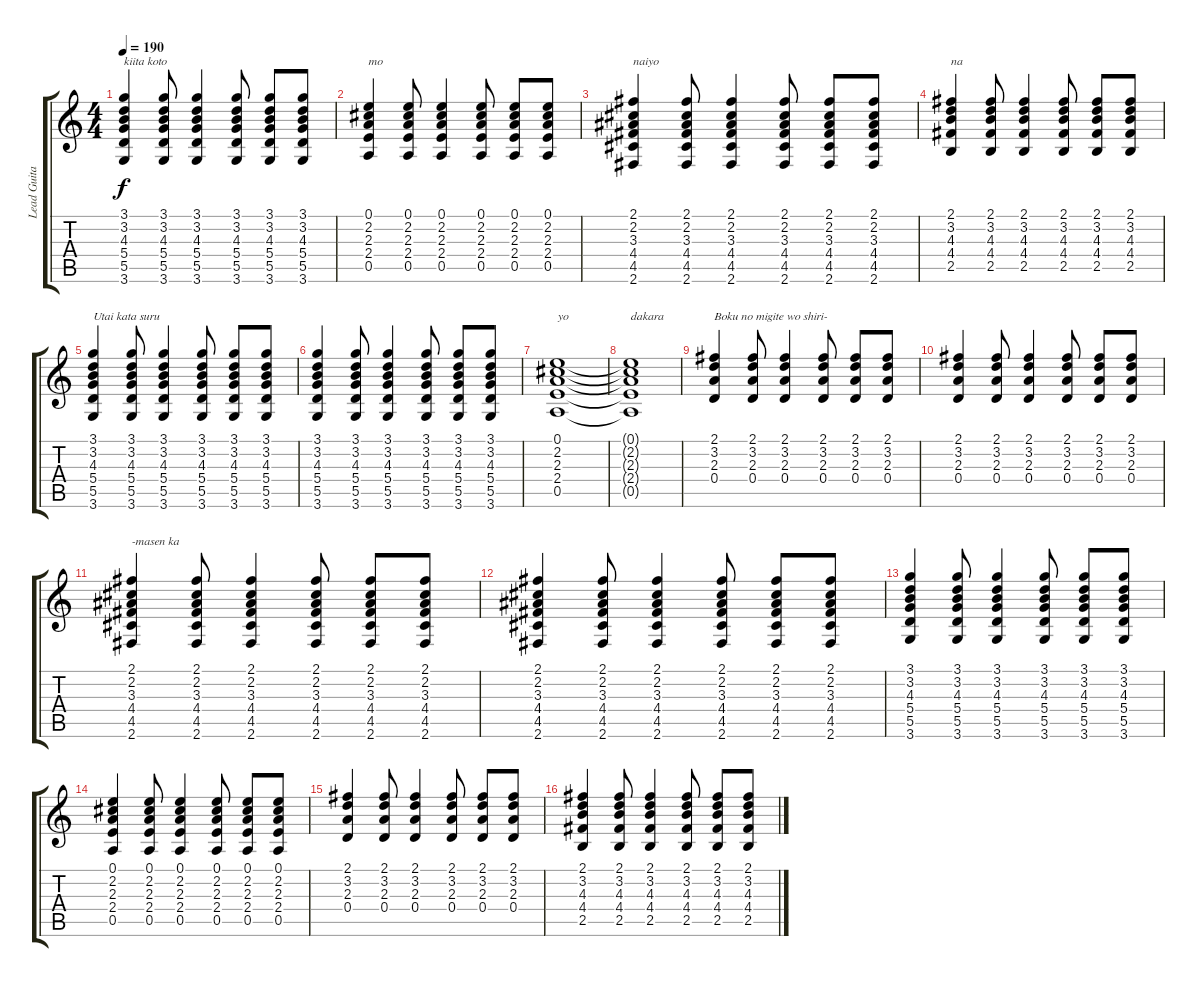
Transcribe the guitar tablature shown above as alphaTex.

\track ("Lead Guitar" "Lead Guita") {instrument electricguitarclean}
\staff {score tabs}
\tuning (E4 B3 G3 D3 A2 E2) {hide}
\ts (4 4)
\tempo 190
\clef g2
\ks c
(3.1 3.2 4.3 5.4 5.5 3.6).4{txt "kiita koto" dy f} (3.1 3.2 4.3 5.4 5.5 3.6).8 (3.1 3.2 4.3 5.4 5.5 3.6).4 (3.1 3.2 4.3 5.4 5.5 3.6).8 (3.1 3.2 4.3 5.4 5.5 3.6).8 (3.1 3.2 4.3 5.4 5.5 3.6).8 |
(0.1 2.2 2.3 2.4 0.5).4{txt "mo"} (0.1 2.2 2.3 2.4 0.5).8 (0.1 2.2 2.3 2.4 0.5).4 (0.1 2.2 2.3 2.4 0.5).8 (0.1 2.2 2.3 2.4 0.5).8 (0.1 2.2 2.3 2.4 0.5).8 |
(2.1 2.2 3.3 4.4 4.5 2.6).4{txt "naiyo"} (2.1 2.2 3.3 4.4 4.5 2.6).8 (2.1 2.2 3.3 4.4 4.5 2.6).4 (2.1 2.2 3.3 4.4 4.5 2.6).8 (2.1 2.2 3.3 4.4 4.5 2.6).8 (2.1 2.2 3.3 4.4 4.5 2.6).8 |
(2.1 3.2 4.3 4.4 2.5).4{txt "na"} (2.1 3.2 4.3 4.4 2.5).8 (2.1 3.2 4.3 4.4 2.5).4 (2.1 3.2 4.3 4.4 2.5).8 (2.1 3.2 4.3 4.4 2.5).8 (2.1 3.2 4.3 4.4 2.5).8 |
(3.1 3.2 4.3 5.4 5.5 3.6).4{txt "Utai kata suru"} (3.1 3.2 4.3 5.4 5.5 3.6).8 (3.1 3.2 4.3 5.4 5.5 3.6).4 (3.1 3.2 4.3 5.4 5.5 3.6).8 (3.1 3.2 4.3 5.4 5.5 3.6).8 (3.1 3.2 4.3 5.4 5.5 3.6).8 |
(3.1 3.2 4.3 5.4 5.5 3.6).4 (3.1 3.2 4.3 5.4 5.5 3.6).8 (3.1 3.2 4.3 5.4 5.5 3.6).4 (3.1 3.2 4.3 5.4 5.5 3.6).8 (3.1 3.2 4.3 5.4 5.5 3.6).8 (3.1 3.2 4.3 5.4 5.5 3.6).8 |
(0.1 2.2 2.3 2.4 0.5).1{txt "yo"} |
(0.1{t} 2.2{t} 2.3{t} 2.4{t} 0.5{t}).1{txt "dakara"} |
(2.1 3.2 2.3 0.4).4{txt "Boku no migite wo shiri-"} (2.1 3.2 2.3 0.4).8 (2.1 3.2 2.3 0.4).4 (2.1 3.2 2.3 0.4).8 (2.1 3.2 2.3 0.4).8 (2.1 3.2 2.3 0.4).8 |
(2.1 3.2 2.3 0.4).4 (2.1 3.2 2.3 0.4).8 (2.1 3.2 2.3 0.4).4 (2.1 3.2 2.3 0.4).8 (2.1 3.2 2.3 0.4).8 (2.1 3.2 2.3 0.4).8 |
(2.1 2.2 3.3 4.4 4.5 2.6).4{txt "-masen ka"} (2.1 2.2 3.3 4.4 4.5 2.6).8 (2.1 2.2 3.3 4.4 4.5 2.6).4 (2.1 2.2 3.3 4.4 4.5 2.6).8 (2.1 2.2 3.3 4.4 4.5 2.6).8 (2.1 2.2 3.3 4.4 4.5 2.6).8 |
(2.1 2.2 3.3 4.4 4.5 2.6).4 (2.1 2.2 3.3 4.4 4.5 2.6).8 (2.1 2.2 3.3 4.4 4.5 2.6).4 (2.1 2.2 3.3 4.4 4.5 2.6).8 (2.1 2.2 3.3 4.4 4.5 2.6).8 (2.1 2.2 3.3 4.4 4.5 2.6).8 |
(3.1 3.2 4.3 5.4 5.5 3.6).4 (3.1 3.2 4.3 5.4 5.5 3.6).8 (3.1 3.2 4.3 5.4 5.5 3.6).4 (3.1 3.2 4.3 5.4 5.5 3.6).8 (3.1 3.2 4.3 5.4 5.5 3.6).8 (3.1 3.2 4.3 5.4 5.5 3.6).8 |
(0.1 2.2 2.3 2.4 0.5).4 (0.1 2.2 2.3 2.4 0.5).8 (0.1 2.2 2.3 2.4 0.5).4 (0.1 2.2 2.3 2.4 0.5).8 (0.1 2.2 2.3 2.4 0.5).8 (0.1 2.2 2.3 2.4 0.5).8 |
(2.1 3.2 2.3 0.4).4 (2.1 3.2 2.3 0.4).8 (2.1 3.2 2.3 0.4).4 (2.1 3.2 2.3 0.4).8 (2.1 3.2 2.3 0.4).8 (2.1 3.2 2.3 0.4).8 |
(2.1 3.2 4.3 4.4 2.5).4 (2.1 3.2 4.3 4.4 2.5).8 (2.1 3.2 4.3 4.4 2.5).4 (2.1 3.2 4.3 4.4 2.5).8 (2.1 3.2 4.3 4.4 2.5).8 (2.1 3.2 4.3 4.4 2.5).8
